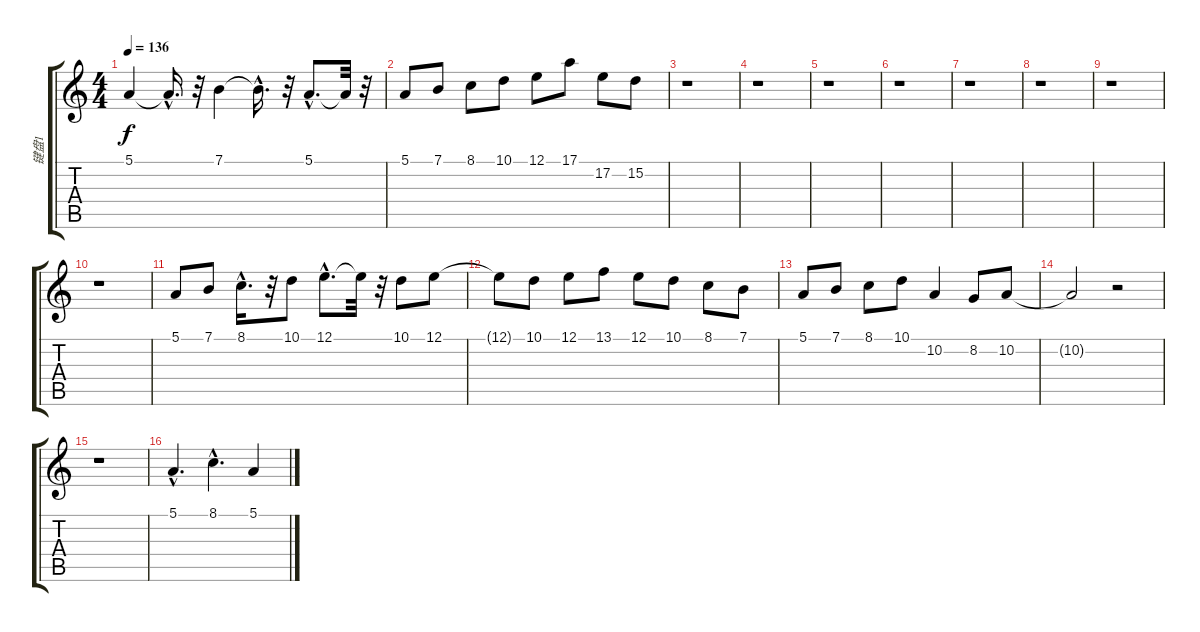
\track ("键盘1" "键盘1") {instrument percussiveorgan}
\staff {score tabs}
\tuning (E4 B3 G3 D3 A2 E2) {hide}
\ts (4 4)
\tempo 136
\clef g2
\ks c
5.1.4{dy f} 5.1{hac t}.16{d} r.32 7.1.4 7.1{hac t}.16{d} r.32 5.1{hac}.8{d} 5.1{t}.32 r.32 |
5.1.8 7.1.8 8.1.8 10.1.8 12.1.8 17.1.8 17.2.8 15.2.8 |
r.1 |
r.1 |
r.1 |
r.1 |
r.1 |
r.1 |
r.1 |
r.1 |
5.1.8 7.1.8 8.1{hac}.16{d} r.32 10.1.8 12.1{hac}.8{d} 12.1{t}.32 r.32 10.1.8 12.1.8 |
12.1{t}.8 10.1.8 12.1.8 13.1.8 12.1.8 10.1.8 8.1.8 7.1.8 |
5.1.8 7.1.8 8.1.8 10.1.8 10.2.4 8.2.8 10.2.8 |
10.2{t}.2 r.2 |
r.1 |
5.1{hac}.4{d} 8.1{hac}.4{d} 5.1.4
